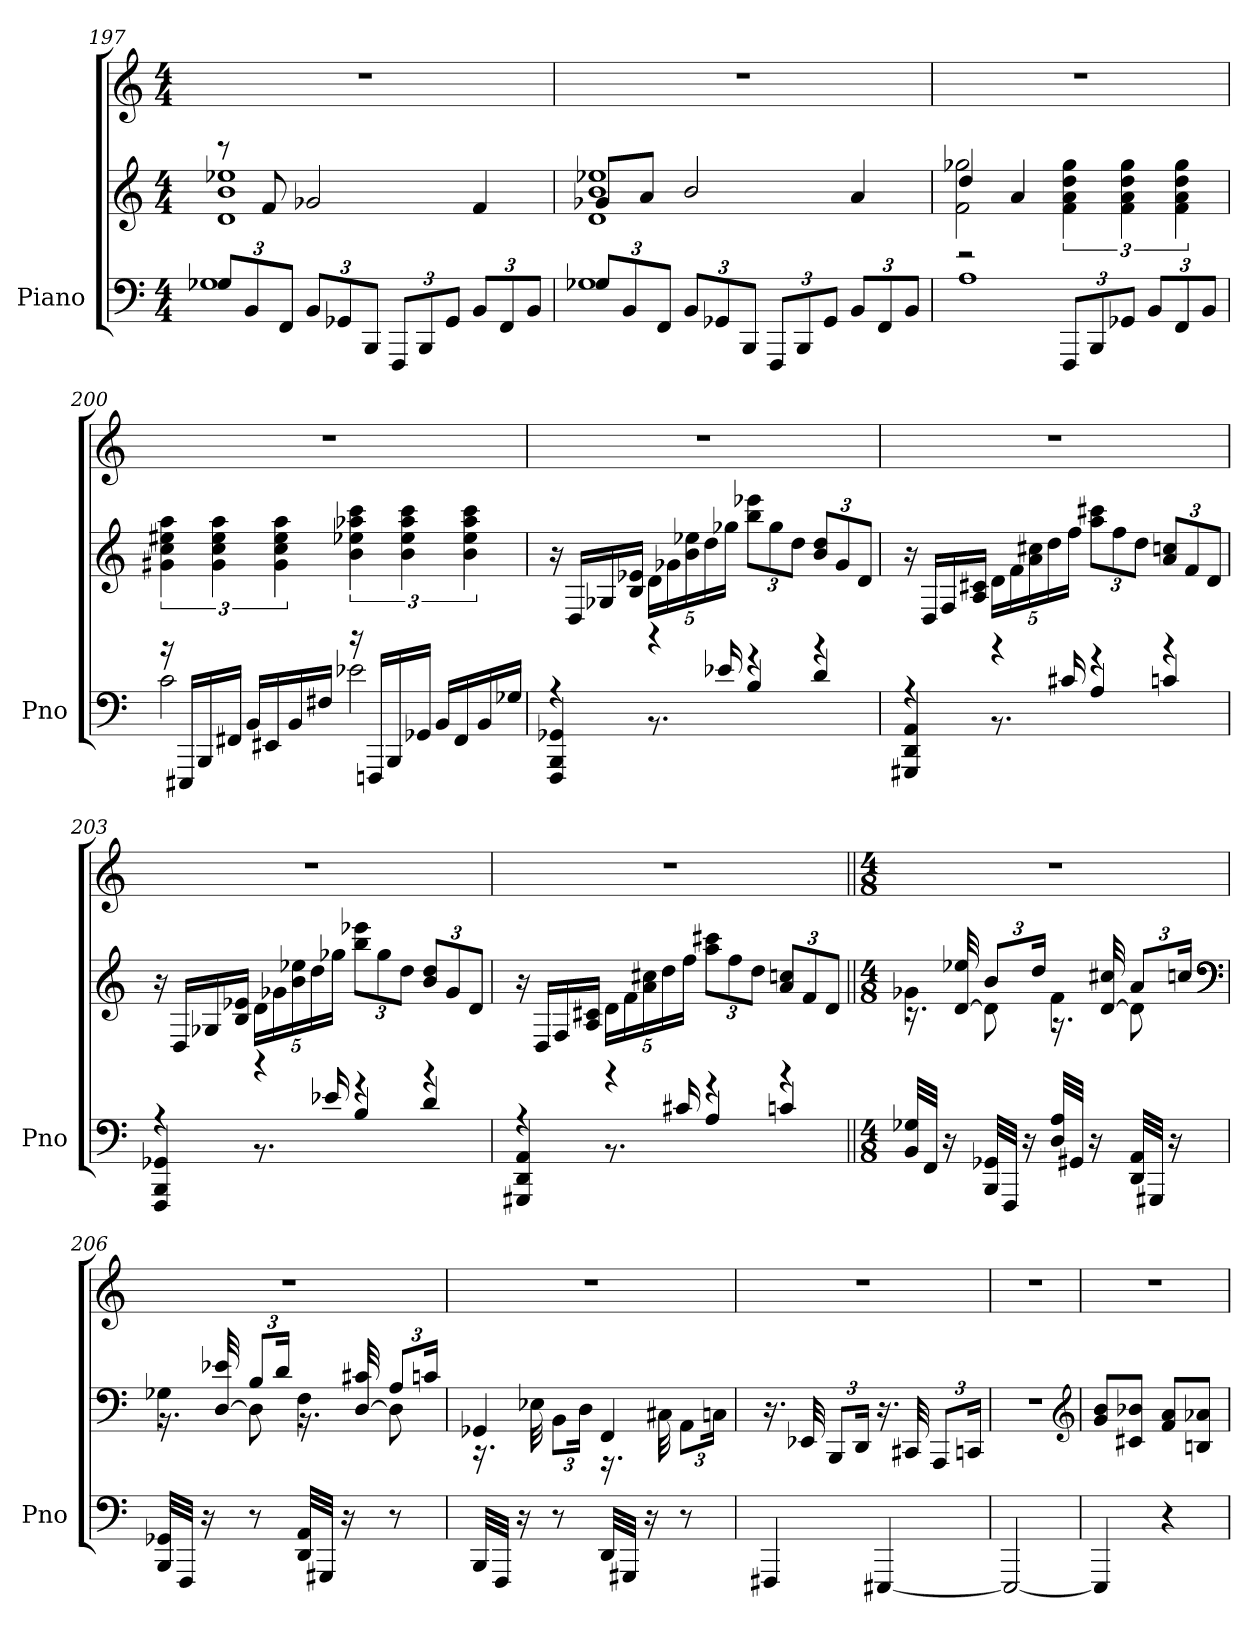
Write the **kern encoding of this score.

**kern	**kern	**kern
*part1	*part1	*part1
*staff3	*staff2	*staff1
*I"Piano	*	*
*I'Pno	*	*
*clefF4	*clefG2	*clefG2
*k[]	*k[]	*k[]
*M4/4	*M4/4	*M4/4
=197	=197	=197
*^	*^	*
12G-XL	1G-X	8r	1d 1b 1ee-X	1r
12BB	.	.	.	.
.	.	8f	.	.
12FFJ	.	.	.	.
12BBL	.	2g-X	.	.
12GG-X	.	.	.	.
12BBBJ	.	.	.	.
12FFFL	.	.	.	.
12BBB	.	.	.	.
12GG-J	.	.	.	.
12BBL	.	4f	.	.
12FF	.	.	.	.
12BBJ	.	.	.	.
=198	=198	=198	=198	=198
12G-XL	1G-X	8g-XL	1d 1b 1ee-X	1r
12BB	.	.	.	.
.	.	8aJ	.	.
12FFJ	.	.	.	.
12BBL	.	2b	.	.
12GG-X	.	.	.	.
12BBBJ	.	.	.	.
12FFFL	.	.	.	.
12BBB	.	.	.	.
12GG-J	.	.	.	.
12BBL	.	4a	.	.
12FF	.	.	.	.
12BBJ	.	.	.	.
=199	=199	=199	=199	=199
2r	1A	4dd	2f 2gg-X	1r
.	.	4a	.	.
12FFFL	.	6f 6a 6dd 6gg-	2ryy	.
12BBB	.	.	.	.
12GG-XJ	.	6f 6a 6dd 6gg-	.	.
12BBL	.	.	.	.
12FF	.	6f 6a 6dd 6gg-	.	.
12BBJ	.	.	.	.
*	*	*v	*v	*
=200	=200	=200	=200
16r	2c	6g#X 6cc 6ee#X 6aa	1r
16EEE#XLL	.	.	.
16BBB	.	.	.
.	.	6g# 6cc 6ee# 6aa	.
16FF#XJJ	.	.	.
16BBLL	.	.	.
16EE#X	.	.	.
.	.	6g# 6cc 6ee# 6aa	.
16BB	.	.	.
16F#XJJ	.	.	.
16r	2e-X	6b 6ee-X 6aa-X 6ccc	.
16FFFnLL	.	.	.
16BBB	.	.	.
.	.	6b 6ee- 6aa- 6ccc	.
16GG-XJJ	.	.	.
16BBLL	.	.	.
16FF#	.	.	.
.	.	6b 6ee- 6aa- 6ccc	.
16BB	.	.	.
16G-XJJ	.	.	.
=201	=201	=201	=201
4FFF 4BBB 4GG-X	4rA	16r	1r
.	.	16D/LL	.
.	.	16G-X	.
.	.	16B/ 16e-X/JJ	.
4r	8.r	20dLL	.
.	.	20g-X	.
.	.	20b 20ee-X	.
.	.	20dd	.
.	16e-X/	.	.
.	.	20gg-XJJ	.
4r	4B/	12bb 12eee-XL	.
.	.	12gg-	.
.	.	12ddJ	.
4r	4d/	12b 12ddL	.
.	.	12g-	.
.	.	12dJ	.
=202	=202	=202	=202
4GGG#X 4DD 4AA	4rA	16r	1r
.	.	16D/LL	.
.	.	16F/	.
.	.	16A 16c#XJJ	.
4r	8.r	20d\LL	.
.	.	20f	.
.	.	20a 20cc#X	.
.	.	20dd	.
.	16c#X/	.	.
.	.	20ffJJ	.
4r	4A/	12aa 12ccc#XL	.
.	.	12ff	.
.	.	12ddJ	.
4r	4cn/	12a 12ccnL	.
.	.	12f	.
.	.	12dJ	.
=203	=203	=203	=203
4FFF 4BBB 4GG-X	4rA	16r	1r
.	.	16D/LL	.
.	.	16G-X	.
.	.	16B/ 16e-X/JJ	.
4r	8.r	20dLL	.
.	.	20g-X	.
.	.	20b 20ee-X	.
.	.	20dd	.
.	16e-X/	.	.
.	.	20gg-XJJ	.
4r	4B/	12bb 12eee-XL	.
.	.	12gg-	.
.	.	12ddJ	.
4r	4d/	12b 12ddL	.
.	.	12g-	.
.	.	12dJ	.
=204	=204	=204	=204
4GGG#X 4DD 4AA	4rA	16r	1r
.	.	16D/LL	.
.	.	16F/	.
.	.	16A 16c#XJJ	.
4r	8.r	20d\LL	.
.	.	20f	.
.	.	20a 20cc#X	.
.	.	20dd	.
.	16c#X/	.	.
.	.	20ffJJ	.
4r	4A/	12aa 12ccc#XL	.
.	.	12ff	.
.	.	12ddJ	.
4r	4cn/	12a 12ccnL	.
.	.	12f	.
.	.	12dJ	.
*v	*v	*	*
=205||	=205||	=205||
*M4/8	*M4/8	*M4/8
*	*^	*
*	*	*^	*
32BB 32G-XLLL	8ryy	4g-X	16.r	2r
32FFJJJ	.	.	.	.
16r	.	.	.	.
.	.	.	[32d 32ee-X	.
32BBB 32GG-XLLL	8d\]	.	12bL	.
32FFFJJJ	.	.	.	.
16r	.	.	.	.
.	.	.	24ddJk	.
32D/ 32A/LLL	8ryy	4f	16.r	.
32GG#XJJJ	.	.	.	.
16r	.	.	.	.
.	.	.	[32d 32cc#X	.
32DD 32AALLL	8d\]	.	12aL	.
32GGG#XJJJ	.	.	.	.
16r	.	.	.	.
.	.	.	24ccnJk	.
*	*clefF4	*	*	*
=206	=206	=206	=206	=206
32BBB 32GG-XLLL	8ryy	4G-X	16.r	2r
32FFFJJJ	.	.	.	.
16r	.	.	.	.
.	.	.	[32D 32e-X	.
8r	8D\]	.	12BL	.
.	.	.	24dJk	.
32DD 32AALLL	8ryy	4F	16.r	.
32GGG#XJJJ	.	.	.	.
16r	.	.	.	.
.	.	.	[32D 32c#X	.
8r	8D\]	.	12AL	.
.	.	.	24cnJk	.
*	*	*v	*v	*
=207	=207	=207	=207
32BBBLLL	4GG-X	16.r	2r
32FFFJJJ	.	.	.
16r	.	.	.
.	.	32E-X	.
8r	.	12BBL	.
.	.	24DJk	.
32DDLLL	4FF	16.r	.
32GGG#XJJJ	.	.	.
16r	.	.	.
.	.	32C#X	.
8r	.	12AAL	.
.	.	24CnJk	.
*	*v	*v	*
=208	=208	=208
4FFF#X	16.r	2r
.	32EE-X	.
.	12BBBL	.
.	24DDJk	.
[4EEE#X	16.r	.
.	32CC#X	.
.	12AAAL	.
.	24CCnJk	.
=209	=209	=209
2EEE#_	2r	2r
*	*clefG2	*
=210	=210	=210
4EEE#]	8g 8bL	2r
.	8c#X 8b-XJ	.
4r	8f 8aL	.
.	8Bn 8a-XJ	.
=	=	=
*-	*-	*-
